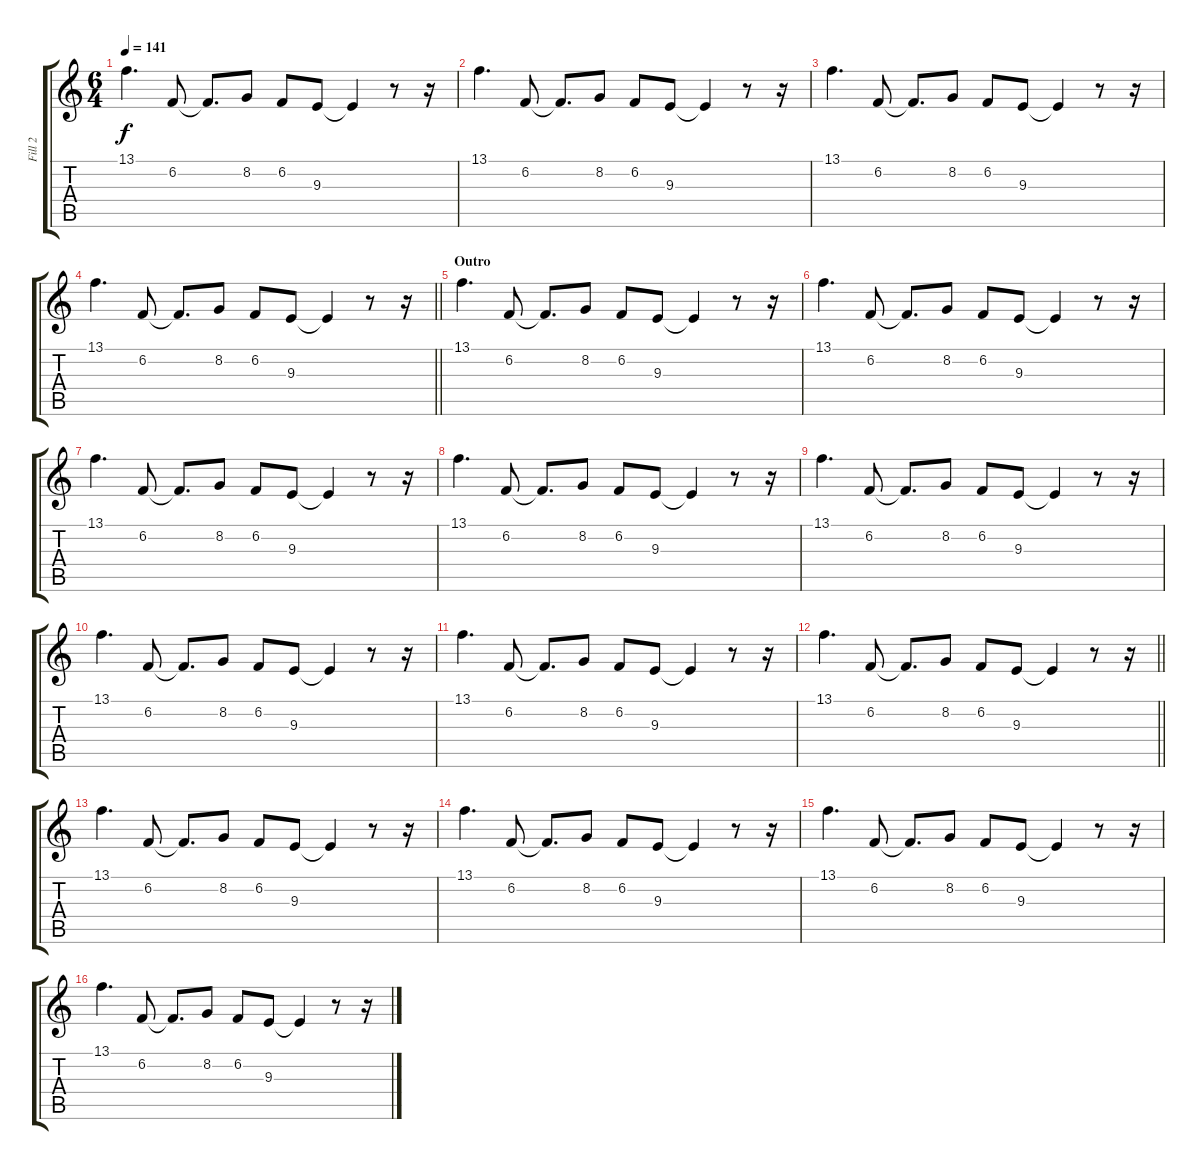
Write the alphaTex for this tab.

\track ("Fill 2" "Fill 2") {instrument vibraphone}
\staff {score tabs}
\tuning (E4 B3 G3 D3 A2 E2) {hide}
\ts (6 4)
\tempo 141
\clef g2
\ks c
13.1.4{d dy f} 6.2.8 6.2{t}.8{d} 8.2.8 6.2.8 9.3.8 9.3{t}.4 r.8 r.16 |
13.1.4{d} 6.2.8 6.2{t}.8{d} 8.2.8 6.2.8 9.3.8 9.3{t}.4 r.8 r.16 |
13.1.4{d} 6.2.8 6.2{t}.8{d} 8.2.8 6.2.8 9.3.8 9.3{t}.4 r.8 r.16 |
\barLineRight lightlight
13.1.4{d} 6.2.8 6.2{t}.8{d} 8.2.8 6.2.8 9.3.8 9.3{t}.4 r.8 r.16 |
\section ("" "Outro")
13.1.4{d} 6.2.8 6.2{t}.8{d} 8.2.8 6.2.8 9.3.8 9.3{t}.4 r.8 r.16 |
13.1.4{d} 6.2.8 6.2{t}.8{d} 8.2.8 6.2.8 9.3.8 9.3{t}.4 r.8 r.16 |
13.1.4{d} 6.2.8 6.2{t}.8{d} 8.2.8 6.2.8 9.3.8 9.3{t}.4 r.8 r.16 |
13.1.4{d} 6.2.8 6.2{t}.8{d} 8.2.8 6.2.8 9.3.8 9.3{t}.4 r.8 r.16 |
13.1.4{d} 6.2.8 6.2{t}.8{d} 8.2.8 6.2.8 9.3.8 9.3{t}.4 r.8 r.16 |
13.1.4{d} 6.2.8 6.2{t}.8{d} 8.2.8 6.2.8 9.3.8 9.3{t}.4 r.8 r.16 |
13.1.4{d} 6.2.8 6.2{t}.8{d} 8.2.8 6.2.8 9.3.8 9.3{t}.4 r.8 r.16 |
\barLineRight lightlight
13.1.4{d} 6.2.8 6.2{t}.8{d} 8.2.8 6.2.8 9.3.8 9.3{t}.4 r.8 r.16 |
13.1.4{d} 6.2.8 6.2{t}.8{d} 8.2.8 6.2.8 9.3.8 9.3{t}.4 r.8 r.16 |
13.1.4{d} 6.2.8 6.2{t}.8{d} 8.2.8 6.2.8 9.3.8 9.3{t}.4 r.8 r.16 |
13.1.4{d} 6.2.8 6.2{t}.8{d} 8.2.8 6.2.8 9.3.8 9.3{t}.4 r.8 r.16 |
13.1.4{d} 6.2.8 6.2{t}.8{d} 8.2.8 6.2.8 9.3.8 9.3{t}.4 r.8 r.16
